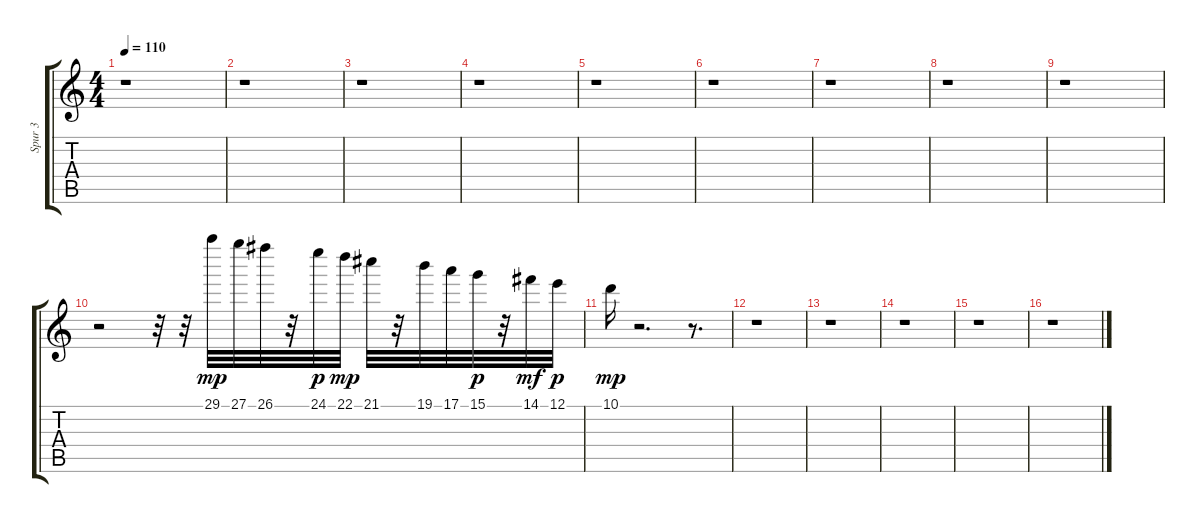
\track ("Spur 3" "Spur 3") {instrument acousticguitarnylon}
\staff {score tabs}
\tuning (E4 B3 G3 D3 A2 E2) {hide}
\ts (4 4)
\tempo 110
\clef g2
\ks c
r.1{dy f} |
r.1 |
r.1 |
r.1 |
r.1 |
r.1 |
r.1 |
r.1 |
r.1 |
r.2 r.32{instrument glockenspiel} r.32 29.1.32{dy mp} 27.1.32 26.1.32 r.32 24.1.32{dy p} 22.1.32{dy mp} 21.1.32 r.32 19.1.32 17.1.32 15.1.32{dy p} r.32 14.1.32{dy mf} 12.1.32{dy p} |
10.1.16{dy mp instrument acousticguitarnylon} r.2{d} r.8{d} |
r.1 |
r.1 |
r.1 |
r.1 |
r.1
